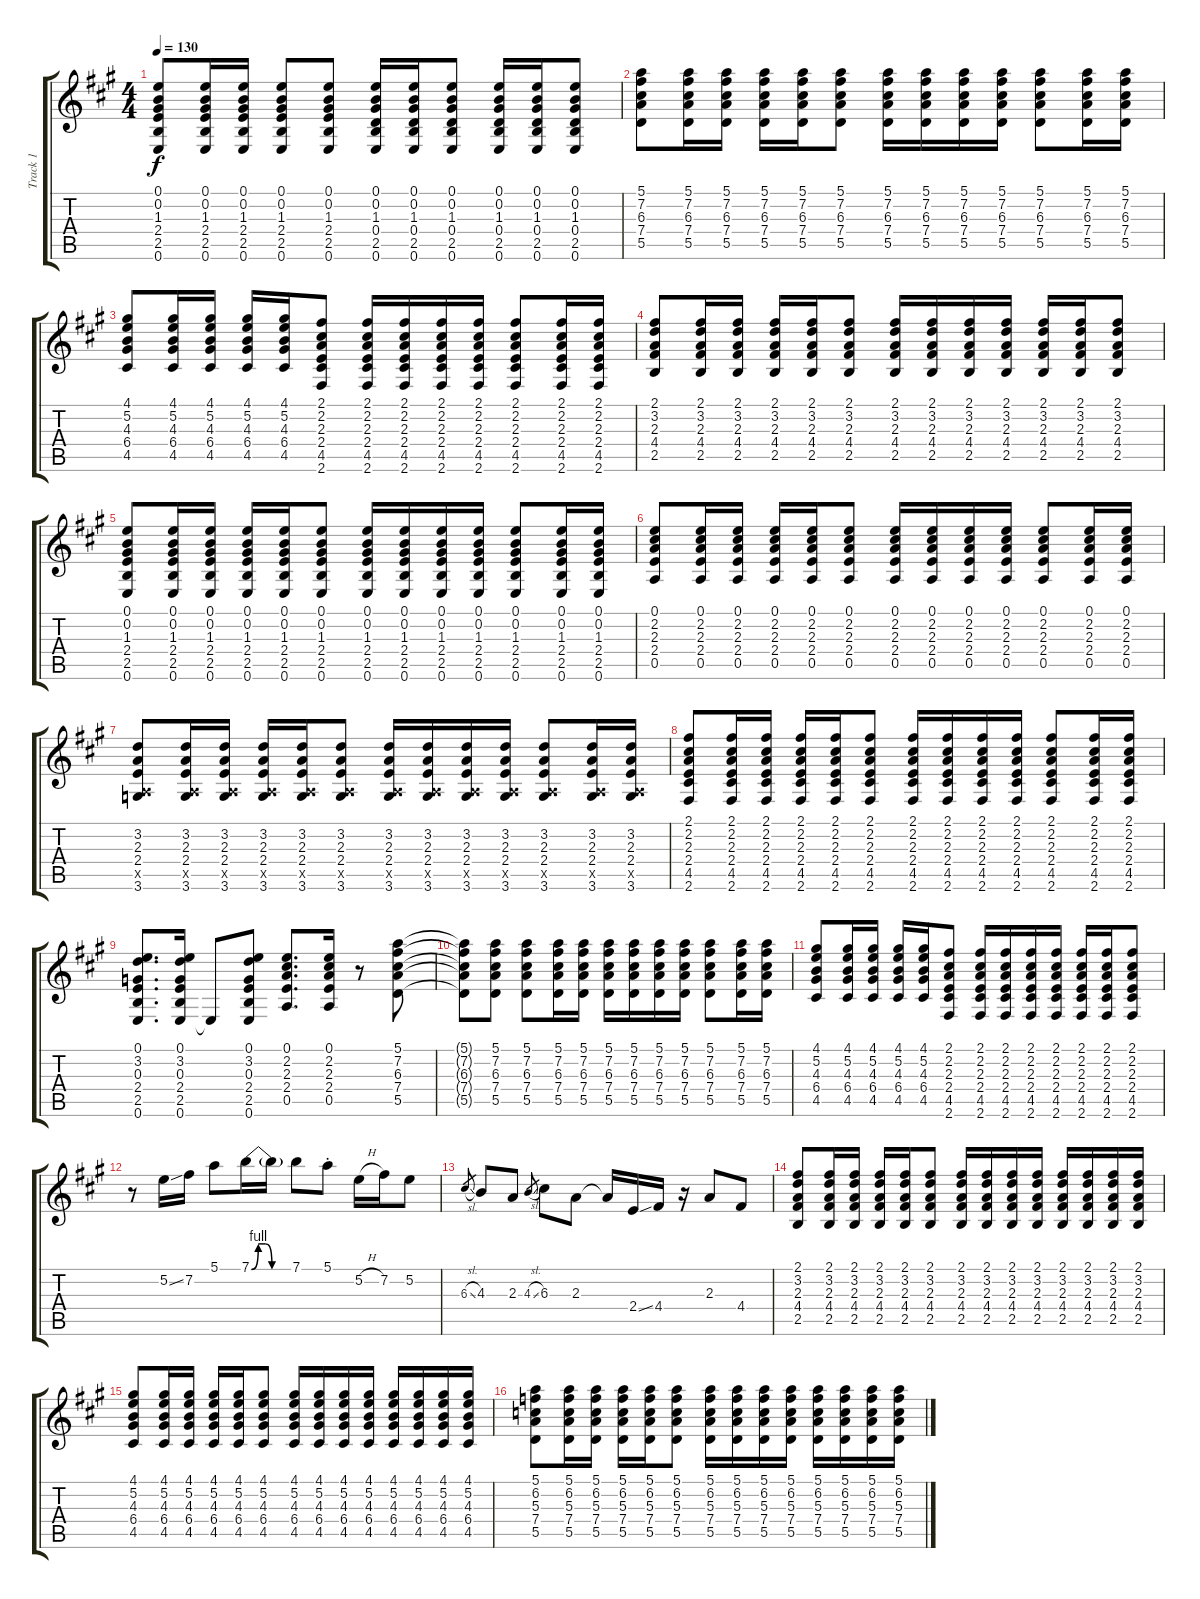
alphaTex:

\track ("Track 1" "Track 1") {instrument acousticguitarsteel}
\staff {score tabs}
\tuning (E4 B3 G3 D3 A2 E2) {hide}
\ts (4 4)
\tempo 130
\clef g2
\ks a
(0.1 0.2 1.3 2.4 2.5 0.6).8{dy f} (0.1 0.2 1.3 2.4 2.5 0.6).16 (0.1 0.2 1.3 2.4 2.5 0.6).16 (0.1 0.2 1.3 2.4 2.5 0.6).8 (0.1 0.2 1.3 2.4 2.5 0.6).8 (0.1 0.2 1.3 0.4 2.5 0.6).16 (0.1 0.2 1.3 0.4 2.5 0.6).16 (0.1 0.2 1.3 0.4 2.5 0.6).8 (0.1 0.2 1.3 0.4 2.5 0.6).16 (0.1 0.2 1.3 0.4 2.5 0.6).16 (0.1 0.2 1.3 0.4 2.5 0.6).8 |
(5.1 7.2 6.3 7.4 5.5).8 (5.1 7.2 6.3 7.4 5.5).16 (5.1 7.2 6.3 7.4 5.5).16 (5.1 7.2 6.3 7.4 5.5).16 (5.1 7.2 6.3 7.4 5.5).16 (5.1 7.2 6.3 7.4 5.5).8 (5.1 7.2 6.3 7.4 5.5).16 (5.1 7.2 6.3 7.4 5.5).16 (5.1 7.2 6.3 7.4 5.5).16 (5.1 7.2 6.3 7.4 5.5).16 (5.1 7.2 6.3 7.4 5.5).8 (5.1 7.2 6.3 7.4 5.5).16 (5.1 7.2 6.3 7.4 5.5).16 |
(4.1 5.2 4.3 6.4 4.5).8 (4.1 5.2 4.3 6.4 4.5).16 (4.1 5.2 4.3 6.4 4.5).16 (4.1 5.2 4.3 6.4 4.5).16 (4.1 5.2 4.3 6.4 4.5).16 (2.1 2.2 2.3 2.4 4.5 2.6).8 (2.1 2.2 2.3 2.4 4.5 2.6).16 (2.1 2.2 2.3 2.4 4.5 2.6).16 (2.1 2.2 2.3 2.4 4.5 2.6).16 (2.1 2.2 2.3 2.4 4.5 2.6).16 (2.1 2.2 2.3 2.4 4.5 2.6).8 (2.1 2.2 2.3 2.4 4.5 2.6).16 (2.1 2.2 2.3 2.4 4.5 2.6).16 |
(2.1 3.2 2.3 4.4 2.5).8 (2.1 3.2 2.3 4.4 2.5).16 (2.1 3.2 2.3 4.4 2.5).16 (2.1 3.2 2.3 4.4 2.5).16 (2.1 3.2 2.3 4.4 2.5).16 (2.1 3.2 2.3 4.4 2.5).8 (2.1 3.2 2.3 4.4 2.5).16 (2.1 3.2 2.3 4.4 2.5).16 (2.1 3.2 2.3 4.4 2.5).16 (2.1 3.2 2.3 4.4 2.5).16 (2.1 3.2 2.3 4.4 2.5).16 (2.1 3.2 2.3 4.4 2.5).16 (2.1 3.2 2.3 4.4 2.5).8 |
(0.1 0.2 1.3 2.4 2.5 0.6).8 (0.1 0.2 1.3 2.4 2.5 0.6).16 (0.1 0.2 1.3 2.4 2.5 0.6).16 (0.1 0.2 1.3 2.4 2.5 0.6).16 (0.1 0.2 1.3 2.4 2.5 0.6).16 (0.1 0.2 1.3 2.4 2.5 0.6).8 (0.1 0.2 1.3 2.4 2.5 0.6).16 (0.1 0.2 1.3 2.4 2.5 0.6).16 (0.1 0.2 1.3 2.4 2.5 0.6).16 (0.1 0.2 1.3 2.4 2.5 0.6).16 (0.1 0.2 1.3 2.4 2.5 0.6).8 (0.1 0.2 1.3 2.4 2.5 0.6).16 (0.1 0.2 1.3 2.4 2.5 0.6).16 |
(0.1 2.2 2.3 2.4 0.5).8 (0.1 2.2 2.3 2.4 0.5).16 (0.1 2.2 2.3 2.4 0.5).16 (0.1 2.2 2.3 2.4 0.5).16 (0.1 2.2 2.3 2.4 0.5).16 (0.1 2.2 2.3 2.4 0.5).8 (0.1 2.2 2.3 2.4 0.5).16 (0.1 2.2 2.3 2.4 0.5).16 (0.1 2.2 2.3 2.4 0.5).16 (0.1 2.2 2.3 2.4 0.5).16 (0.1 2.2 2.3 2.4 0.5).8 (0.1 2.2 2.3 2.4 0.5).16 (0.1 2.2 2.3 2.4 0.5).16 |
(3.2 2.3 2.4 0.5{x} 3.6).8 (3.2 2.3 2.4 0.5{x} 3.6).16 (3.2 2.3 2.4 0.5{x} 3.6).16 (3.2 2.3 2.4 0.5{x} 3.6).16 (3.2 2.3 2.4 0.5{x} 3.6).16 (3.2 2.3 2.4 0.5{x} 3.6).8 (3.2 2.3 2.4 0.5{x} 3.6).16 (3.2 2.3 2.4 0.5{x} 3.6).16 (3.2 2.3 2.4 0.5{x} 3.6).16 (3.2 2.3 2.4 0.5{x} 3.6).16 (3.2 2.3 2.4 0.5{x} 3.6).8 (3.2 2.3 2.4 0.5{x} 3.6).16 (3.2 2.3 2.4 0.5{x} 3.6).16 |
(2.1 2.2 2.3 2.4 4.5 2.6).8 (2.1 2.2 2.3 2.4 4.5 2.6).16 (2.1 2.2 2.3 2.4 4.5 2.6).16 (2.1 2.2 2.3 2.4 4.5 2.6).16 (2.1 2.2 2.3 2.4 4.5 2.6).16 (2.1 2.2 2.3 2.4 4.5 2.6).8 (2.1 2.2 2.3 2.4 4.5 2.6).16 (2.1 2.2 2.3 2.4 4.5 2.6).16 (2.1 2.2 2.3 2.4 4.5 2.6).16 (2.1 2.2 2.3 2.4 4.5 2.6).16 (2.1 2.2 2.3 2.4 4.5 2.6).8 (2.1 2.2 2.3 2.4 4.5 2.6).16 (2.1 2.2 2.3 2.4 4.5 2.6).16 |
(0.1 3.2 0.3 2.4 2.5 0.6).8{d} (0.1 3.2 0.3 2.4 2.5 0.6).16 0.6{t}.8 (0.1 3.2 0.3 2.4 2.5 0.6).8 (0.1 2.2 2.3 2.4 0.5).8{d} (0.1 2.2 2.3 2.4 0.5).16 r.8 (5.1 7.2 6.3 7.4 5.5).8 |
(5.1{t} 7.2{t} 6.3{t} 7.4{t} 5.5{t}).8 (5.1 7.2 6.3 7.4 5.5).8 (5.1 7.2 6.3 7.4 5.5).8 (5.1 7.2 6.3 7.4 5.5).16 (5.1 7.2 6.3 7.4 5.5).16 (5.1 7.2 6.3 7.4 5.5).16 (5.1 7.2 6.3 7.4 5.5).16 (5.1 7.2 6.3 7.4 5.5).16 (5.1 7.2 6.3 7.4 5.5).16 (5.1 7.2 6.3 7.4 5.5).8 (5.1 7.2 6.3 7.4 5.5).16 (5.1 7.2 6.3 7.4 5.5).16 |
(4.1 5.2 4.3 6.4 4.5).8 (4.1 5.2 4.3 6.4 4.5).16 (4.1 5.2 4.3 6.4 4.5).16 (4.1 5.2 4.3 6.4 4.5).16 (4.1 5.2 4.3 6.4 4.5).16 (2.1 2.2 2.3 2.4 4.5 2.6).8 (2.1 2.2 2.3 2.4 4.5 2.6).16 (2.1 2.2 2.3 2.4 4.5 2.6).16 (2.1 2.2 2.3 2.4 4.5 2.6).16 (2.1 2.2 2.3 2.4 4.5 2.6).16 (2.1 2.2 2.3 2.4 4.5 2.6).16 (2.1 2.2 2.3 2.4 4.5 2.6).16 (2.1 2.2 2.3 2.4 4.5 2.6).8 |
r.8 5.2{ss}.16 7.2.16 5.1.8 7.1{be (custom 0 0 10 4 20 4 30 0 60 0)}.16 7.1{t}.16 7.1.8 5.1{st}.8 5.2{h}.16 7.2.16 5.2.8 |
6.3{sl}.8{gr} 4.3.8 2.3.8 4.3{sl}.8{gr} 6.3.8 2.3.8 2.3{t}.16 2.4{ss}.16 4.4.16 r.16 2.3.8 4.4.8 |
(2.1 3.2 2.3 4.4 2.5).8 (2.1 3.2 2.3 4.4 2.5).16 (2.1 3.2 2.3 4.4 2.5).16 (2.1 3.2 2.3 4.4 2.5).16 (2.1 3.2 2.3 4.4 2.5).16 (2.1 3.2 2.3 4.4 2.5).8 (2.1 3.2 2.3 4.4 2.5).16 (2.1 3.2 2.3 4.4 2.5).16 (2.1 3.2 2.3 4.4 2.5).16 (2.1 3.2 2.3 4.4 2.5).16 (2.1 3.2 2.3 4.4 2.5).16 (2.1 3.2 2.3 4.4 2.5).16 (2.1 3.2 2.3 4.4 2.5).16 (2.1 3.2 2.3 4.4 2.5).16 |
(4.1 5.2 4.3 6.4 4.5).8 (4.1 5.2 4.3 6.4 4.5).16 (4.1 5.2 4.3 6.4 4.5).16 (4.1 5.2 4.3 6.4 4.5).16 (4.1 5.2 4.3 6.4 4.5).16 (4.1 5.2 4.3 6.4 4.5).8 (4.1 5.2 4.3 6.4 4.5).16 (4.1 5.2 4.3 6.4 4.5).16 (4.1 5.2 4.3 6.4 4.5).16 (4.1 5.2 4.3 6.4 4.5).16 (4.1 5.2 4.3 6.4 4.5).16 (4.1 5.2 4.3 6.4 4.5).16 (4.1 5.2 4.3 6.4 4.5).16 (4.1 5.2 4.3 6.4 4.5).16 |
(5.1 6.2 5.3 7.4 5.5).8 (5.1 6.2 5.3 7.4 5.5).16 (5.1 6.2 5.3 7.4 5.5).16 (5.1 6.2 5.3 7.4 5.5).16 (5.1 6.2 5.3 7.4 5.5).16 (5.1 6.2 5.3 7.4 5.5).8 (5.1 6.2 5.3 7.4 5.5).16 (5.1 6.2 5.3 7.4 5.5).16 (5.1 6.2 5.3 7.4 5.5).16 (5.1 6.2 5.3 7.4 5.5).16 (5.1 6.2 5.3 7.4 5.5).16 (5.1 6.2 5.3 7.4 5.5).16 (5.1 6.2 5.3 7.4 5.5).16 (5.1 6.2 5.3 7.4 5.5).16
